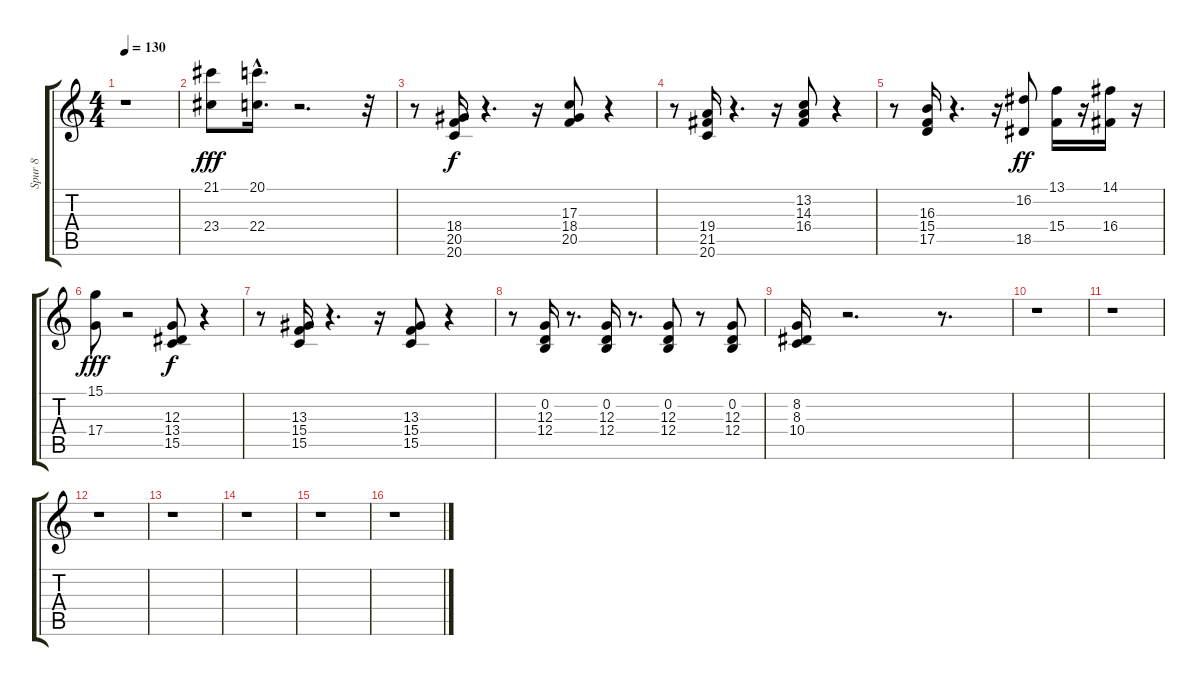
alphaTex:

\track ("Spur 8" "Spur 8") {instrument brasssection}
\staff {score tabs}
\tuning (E4 B3 G3 D3 A2 E2) {hide}
\ts (4 4)
\tempo 130
\clef g2
\ks c
r.1{dy fff} |
(21.1 23.4).8 (20.1{hac} 22.4{hac}).16{d} r.2{d} r.32 |
r.8 (18.4 20.5 20.6).16{dy f} r.4{d} r.16 (17.3 18.4 20.5).8 r.4 |
r.8 (19.4 21.5 20.6).16 r.4{d} r.16 (13.2 14.3 16.4).8 r.4 |
r.8 (16.3 15.4 17.5).16 r.4{d} r.16 (16.2 18.5).8{dy ff} (13.1 15.4).16 r.16 (14.1 16.4).16 r.16 |
(15.1 17.4).8{dy fff} r.2 (12.3 13.4 15.5).8{dy f} r.4 |
r.8 (13.3 15.4 15.5).16 r.4{d} r.16 (13.3 15.4 15.5).8 r.4 |
r.8 (0.2 12.3 12.4).16 r.8{d} (0.2 12.3 12.4).16 r.8{d} (0.2 12.3 12.4).8 r.8 (0.2 12.3 12.4).8 |
(8.2 8.3 10.4).16 r.2{d} r.8{d} |
r.1 |
r.1 |
r.1 |
r.1 |
r.1 |
r.1 |
r.1
